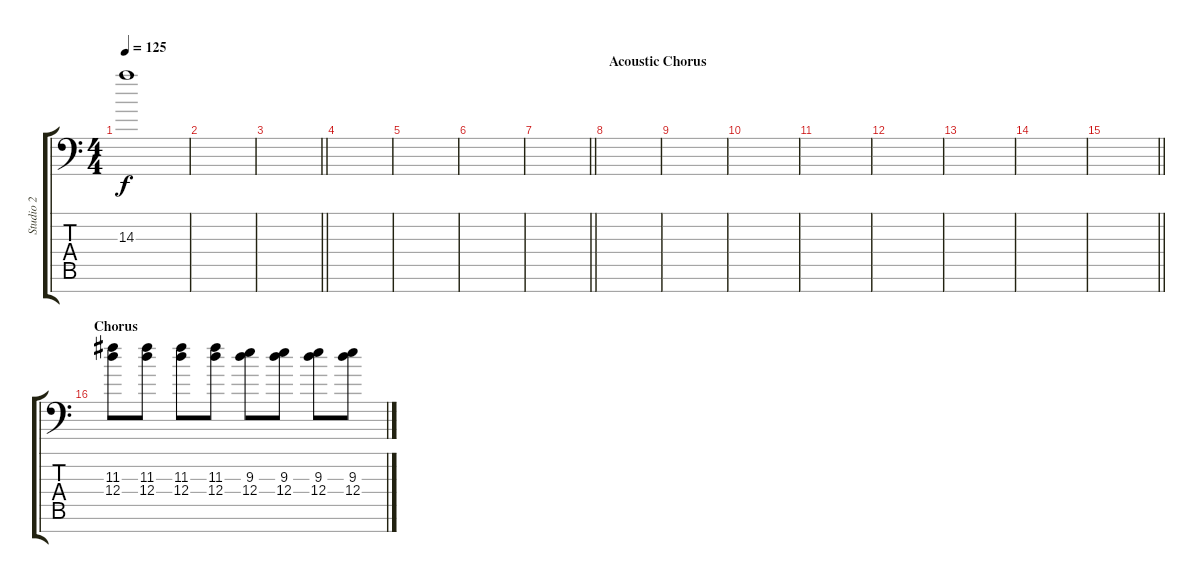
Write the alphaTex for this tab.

\track ("Studio 2" "Studio 2") {instrument distortionguitar}
\staff {score tabs}
\tuning (E4 B3 G3 D3 A2 E2 C-1) {hide}
\ts (4 4)
\tempo 125
\clef f4
\ks c
14.3{t}.1{dy f} |
|
\barLineRight lightlight
|
|
|
|
\barLineRight lightlight
|
\section ("" "Acoustic Chorus")
|
|
|
|
|
|
|
\barLineRight lightlight
|
\section ("" "Chorus")
(11.3 12.4).8 (11.3 12.4).8 (11.3 12.4).8 (11.3 12.4).8 (9.3 12.4).8 (9.3 12.4).8 (9.3 12.4).8 (9.3 12.4).8
